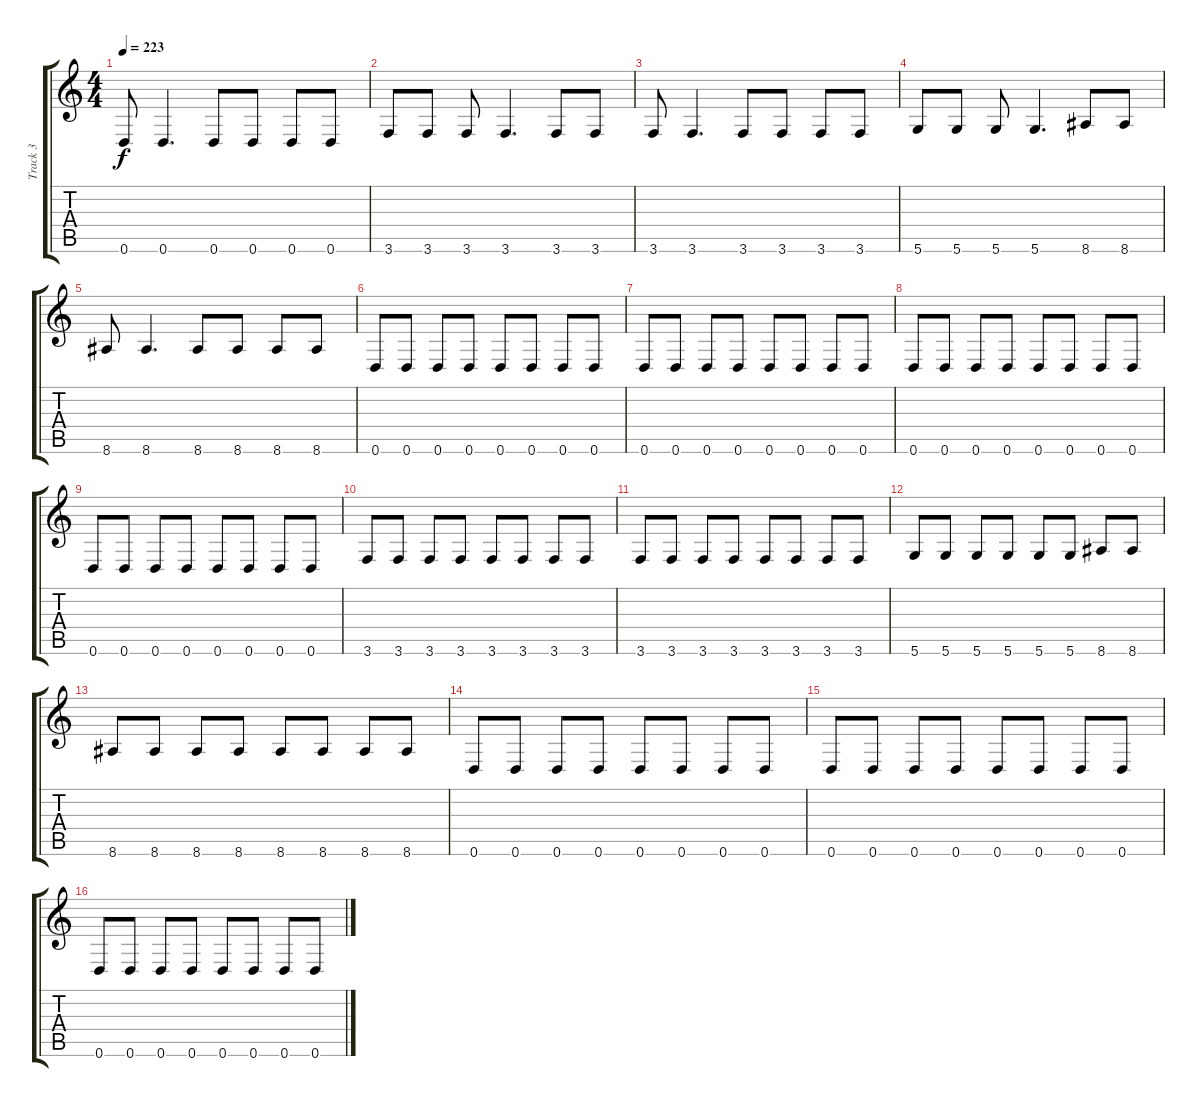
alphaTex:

\track ("Track 3" "Track 3") {instrument electricbasspick}
\staff {score tabs}
\tuning (E4 B3 G3 D3 A2 D2) {hide}
\ts (4 4)
\tempo 223
\clef g2
\ks c
0.6.8{dy f} 0.6.4{d} 0.6.8 0.6.8 0.6.8 0.6.8 |
3.6.8 3.6.8 3.6.8 3.6.4{d} 3.6.8 3.6.8 |
3.6.8 3.6.4{d} 3.6.8 3.6.8 3.6.8 3.6.8 |
5.6.8 5.6.8 5.6.8 5.6.4{d} 8.6.8 8.6.8 |
8.6.8 8.6.4{d} 8.6.8 8.6.8 8.6.8 8.6.8 |
0.6.8 0.6.8 0.6.8 0.6.8 0.6.8 0.6.8 0.6.8 0.6.8 |
0.6.8 0.6.8 0.6.8 0.6.8 0.6.8 0.6.8 0.6.8 0.6.8 |
0.6.8 0.6.8 0.6.8 0.6.8 0.6.8 0.6.8 0.6.8 0.6.8 |
0.6.8 0.6.8 0.6.8 0.6.8 0.6.8 0.6.8 0.6.8 0.6.8 |
3.6.8 3.6.8 3.6.8 3.6.8 3.6.8 3.6.8 3.6.8 3.6.8 |
3.6.8 3.6.8 3.6.8 3.6.8 3.6.8 3.6.8 3.6.8 3.6.8 |
5.6.8 5.6.8 5.6.8 5.6.8 5.6.8 5.6.8 8.6.8 8.6.8 |
8.6.8 8.6.8 8.6.8 8.6.8 8.6.8 8.6.8 8.6.8 8.6.8 |
0.6.8 0.6.8 0.6.8 0.6.8 0.6.8 0.6.8 0.6.8 0.6.8 |
0.6.8 0.6.8 0.6.8 0.6.8 0.6.8 0.6.8 0.6.8 0.6.8 |
0.6.8 0.6.8 0.6.8 0.6.8 0.6.8 0.6.8 0.6.8 0.6.8
